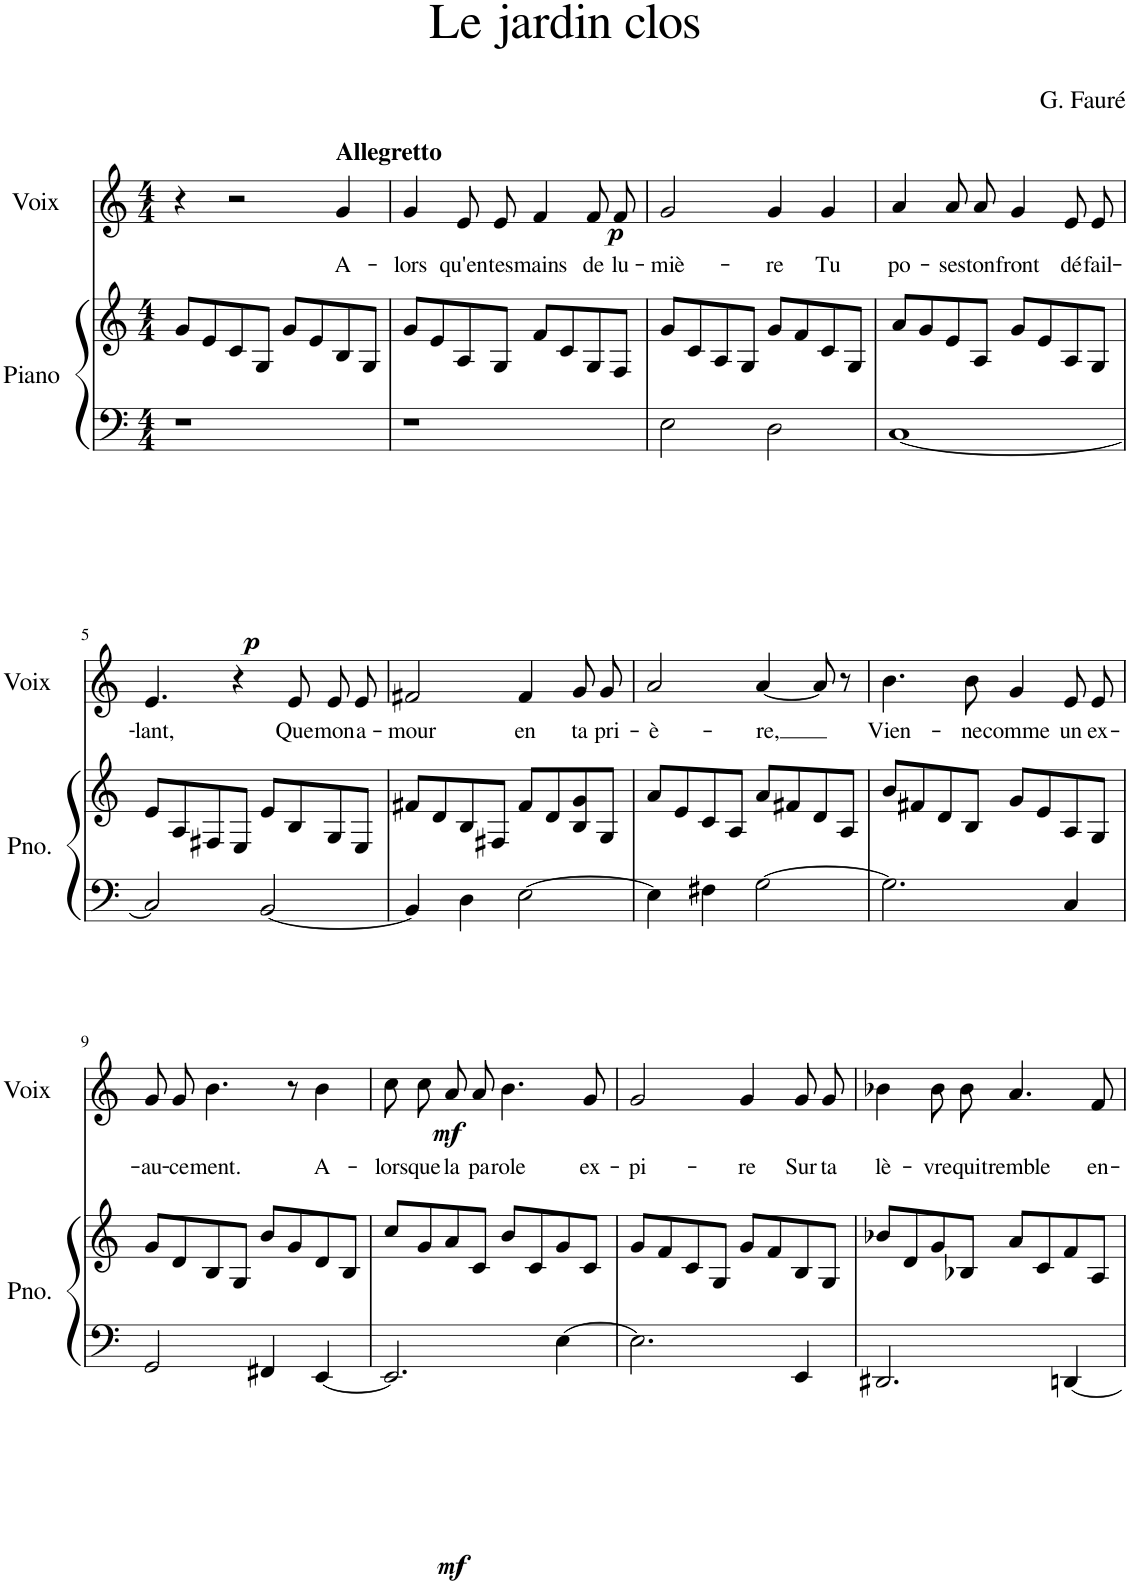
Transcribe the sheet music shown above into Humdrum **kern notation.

**kern	**kern	**dynam	**kern	**text	**dynam
*part2	*part2	*part2	*part1	*part1	*part1
*staff3	*staff2	*staff2/3	*staff1	*staff1	*staff1
*I"Piano	*	*	*I"Voix	*	*
*I'Pno.	*	*	*I'Voix	*	*
*clefF4	*clefG2	*	*clefG2	*	*
*k[]	*k[]	*	*k[]	*	*
*M4/4	*M4/4	*	*M4/4	*	*
=1	=1	=1	=1	=1	=1
!	!	!LO:DY:b=2	!	!	!
1r	8g/L	p	4r	.	.
.	8e/	.	.	.	.
.	8c/	.	2r	.	.
.	8G/J	.	.	.	.
.	8g/L	.	.	.	.
.	8e/	.	.	.	.
!	!	!	!LO:TX:a:B:t=Allegretto	!	!
!	!	!	!	!LO:LY:b	!LO:DY:b
.	8B/	.	4g/	A-	p
.	8G/J	.	.	.	.
=2	=2	=2	=2	=2	=2
!	!	!	!	!LO:LY:b	!
1r	8g/L	.	4g/	-lors	.
.	8e/	.	.	.	.
!	!	!	!	!LO:LY:b	!
.	8A/	.	8e/L	qu'en	.
!	!	!	!	!LO:LY:b	!
.	8G/J	.	8e/J	tes	.
!	!	!	!	!LO:LY:b	!
.	8f/L	.	4f/	mains	.
.	8c/	.	.	.	.
!	!	!	!	!LO:LY:b	!
.	8G/	.	8f/L	de	.
!	!	!	!	!LO:LY:b	!
.	8F/J	.	8f/J	lu-	.
=3	=3	=3	=3	=3	=3
!	!	!	!	!LO:LY:b	!
2E\	8g/L	.	2g/	-miè-	.
.	8c/	.	.	.	.
.	8A/	.	.	.	.
.	8G/J	.	.	.	.
!	!	!	!	!LO:LY:b	!
2D\	8g/L	.	4g/	-re	.
.	8f/	.	.	.	.
!	!	!	!	!LO:LY:b	!
.	8c/	.	4g/	Tu	.
.	8G/J	.	.	.	.
=4	=4	=4	=4	=4	=4
!	!	!	!	!LO:LY:b	!
[1C	8a/L	.	4a/	po-	.
.	8g/	.	.	.	.
!	!	!	!	!LO:LY:b	!
.	8e/	.	8a/L	-ses	.
!	!	!	!	!LO:LY:b	!
.	8A/J	.	8a/J	ton	.
!	!	!	!	!LO:LY:b	!
.	8g/L	.	4g/	front	.
.	8e/	.	.	.	.
!	!	!	!	!LO:LY:b	!
.	8A/	.	8e/L	dé-	.
!	!	!	!	!LO:LY:b	!
.	8G/J	.	8e/J	-fail-	.
!!LO:LB:g=z
=5	=5	=5	=5	=5	=5
!	!	!	!	!LO:LY:b	!
2C/]	8e/L	.	4.e/	-lant,	.
.	8A/	.	.	.	.
.	8F#X/	.	.	.	.
.	8E/J	.	4r	.	.
[2BB/	8e/L	.	.	.	.
!	!	!	!	!LO:LY:b	!
.	8B/	.	8e/	Que	.
!	!	!	!	!LO:LY:b	!
.	8G/	.	8e/L	mon	.
!	!	!	!	!LO:LY:b	!
.	8E/J	.	8e/J	a-	.
=6	=6	=6	=6	=6	=6
!	!	!	!	!LO:LY:b	!
4BB/]	8f#X/L	.	2f#X/	-mour	.
.	8d/	.	.	.	.
4D\	8B/	.	.	.	.
.	8F#X/J	.	.	.	.
!	!	!	!	!LO:LY:b	!
[2E\	8f#/L	.	4f#/	en	.
.	8d/	.	.	.	.
!	!	!	!	!LO:LY:b	!
.	8B/ 8g/	.	8g/L	ta	.
!	!	!	!	!LO:LY:b	!
.	8G/J	.	8g/J	pri-	.
=7	=7	=7	=7	=7	=7
!	!	!	!	!LO:LY:b	!
4E\]	8a/L	.	2a/	-è-	.
.	8e/	.	.	.	.
4F#X\	8c/	.	.	.	.
.	8A/J	.	.	.	.
!	!	!	!	!LO:LY:b	!
[2G\	8a/L	.	[4a/	-re,	.
.	8f#X/	.	.	.	.
.	8d/	.	8a/]	.	.
.	8A/J	.	8r	.	.
=8	=8	=8	=8	=8	=8
!	!	!	!	!LO:LY:b	!
2.G\]	8b/L	.	4.b\	Vien-	.
.	8f#X/	.	.	.	.
.	8d/	.	.	.	.
!	!	!	!	!LO:LY:b	!
.	8B/J	.	8b\	-ne	.
!	!	!	!	!LO:LY:b	!
.	8g/L	.	4g/	comme	.
.	8e/	.	.	.	.
!	!	!	!	!LO:LY:b	!
4C/	8A/	.	8e/L	un	.
!	!	!	!	!LO:LY:b	!
.	8G/J	.	8e/J	ex-	.
!!LO:LB:g=z
=9	=9	=9	=9	=9	=9
!	!	!	!	!LO:LY:b	!
2GG/	8g/L	.	8g/L	-au-	.
!	!	!	!	!LO:LY:b	!
.	8d/	.	8g/J	-ce-	.
!	!	!	!	!LO:LY:b	!
.	8B/	.	4.b\	-ment.	.
.	8G/J	.	.	.	.
4FF#X/	8b/L	.	.	.	.
.	8g/	.	8r	.	.
!	!	!	!	!LO:LY:b	!
[4EE/	8d/	.	4b\	A-	.
.	8B/J	.	.	.	.
=10	=10	=10	=10	=10	=10
!	!	!LO:DY:b=2	!	!LO:LY:b	!LO:DY:b
2.EE/]	8cc/L	mf	8cc\L	-lors	mf
!	!	!	!	!LO:LY:b	!
.	8g/	.	8cc\J	que	.
!	!	!	!	!LO:LY:b	!
.	8a/	.	8a/L	la	.
!	!	!	!	!LO:LY:b	!
.	8c/J	.	8a/J	pa-	.
!	!	!	!	!LO:LY:b	!
.	8b/L	.	4.b\	-role	.
.	8c/	.	.	.	.
[4E\	8g/	.	.	.	.
!	!	!	!	!LO:LY:b	!
.	8c/J	.	8g/	ex-	.
=11	=11	=11	=11	=11	=11
!	!	!	!	!LO:LY:b	!
2.E\]	8g/L	.	2g/	-pi-	.
.	8f/	.	.	.	.
.	8c/	.	.	.	.
.	8G/J	.	.	.	.
!	!	!	!	!LO:LY:b	!
.	8g/L	.	4g/	-re	.
.	8f/	.	.	.	.
!	!	!	!	!LO:LY:b	!
4EE/	8B/	.	8g/L	Sur	.
!	!	!	!	!LO:LY:b	!
.	8G/J	.	8g/J	ta	.
=12	=12	=12	=12	=12	=12
!	!	!	!	!LO:LY:b	!
2.DD#X/	8b-X/L	.	4b-X\	lè-	.
.	8d/	.	.	.	.
!	!	!	!	!LO:LY:b	!
.	8g/	.	8b-\L	-vre	.
!	!	!	!	!LO:LY:b	!
.	8B-X/J	.	8b-\J	qui	.
!	!	!	!	!LO:LY:b	!
.	8a/L	.	4.a/	tremble	.
.	8c/	.	.	.	.
[4DDn/	8f/	.	.	.	.
!	!	!	!	!LO:LY:b	!
.	8A/J	.	8f/	en-	.
=	=	=	=	=	=
*-	*-	*-	*-	*-	*-
